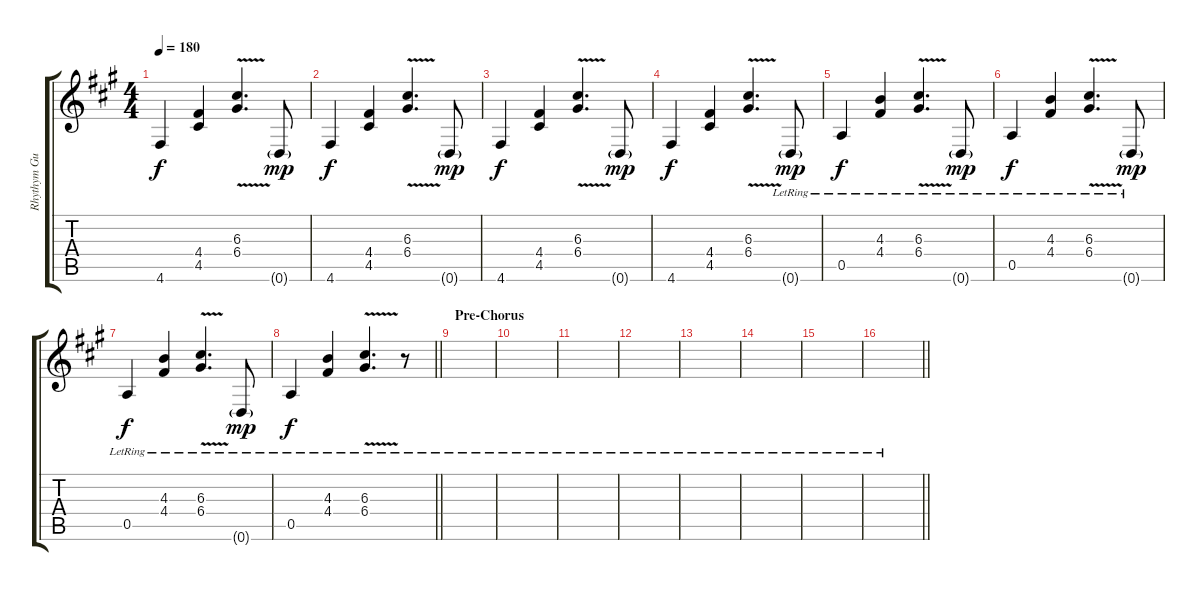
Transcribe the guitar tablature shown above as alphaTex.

\track ("Rhythym Guitar (Adam Gontier)" "Rhythym Gu") {instrument acousticguitarsteel}
\staff {score tabs}
\tuning (E4 B3 G3 D3 A2 D2) {hide}
\ts (4 4)
\tempo 180
\clef g2
\ks f#minor
4.6.4{dy f} (4.4 4.5).4 (6.3{v} 6.4{v}).4{d} 0.6{g}.8{dy mp} |
4.6.4{dy f} (4.4 4.5).4 (6.3{v} 6.4{v}).4{d} 0.6{g}.8{dy mp} |
4.6.4{dy f} (4.4 4.5).4 (6.3{v} 6.4{v}).4{d} 0.6{g}.8{dy mp} |
4.6.4{dy f} (4.4 4.5).4 (6.3{v} 6.4{v}).4{d} 0.6{g lr}.8{dy mp} |
0.5{lr}.4{dy f} (4.3{lr} 4.4{lr}).4 (6.3{v lr} 6.4{v lr}).4{d} 0.6{g lr}.8{dy mp} |
0.5{lr}.4{dy f} (4.3{lr} 4.4{lr}).4 (6.3{v lr} 6.4{v lr}).4{d} 0.6{g lr}.8{dy mp} |
0.5{lr}.4{dy f} (4.3{lr} 4.4{lr}).4 (6.3{v lr} 6.4{v lr}).4{d} 0.6{g lr}.8{dy mp} |
\barLineRight lightlight
0.5{lr}.4{dy f} (4.3{lr} 4.4{lr}).4 (6.3{v lr} 6.4{v lr}).4{d} r.8 |
\section ("" "Pre-Chorus")
|
|
|
|
|
|
|
\barLineRight lightlight
